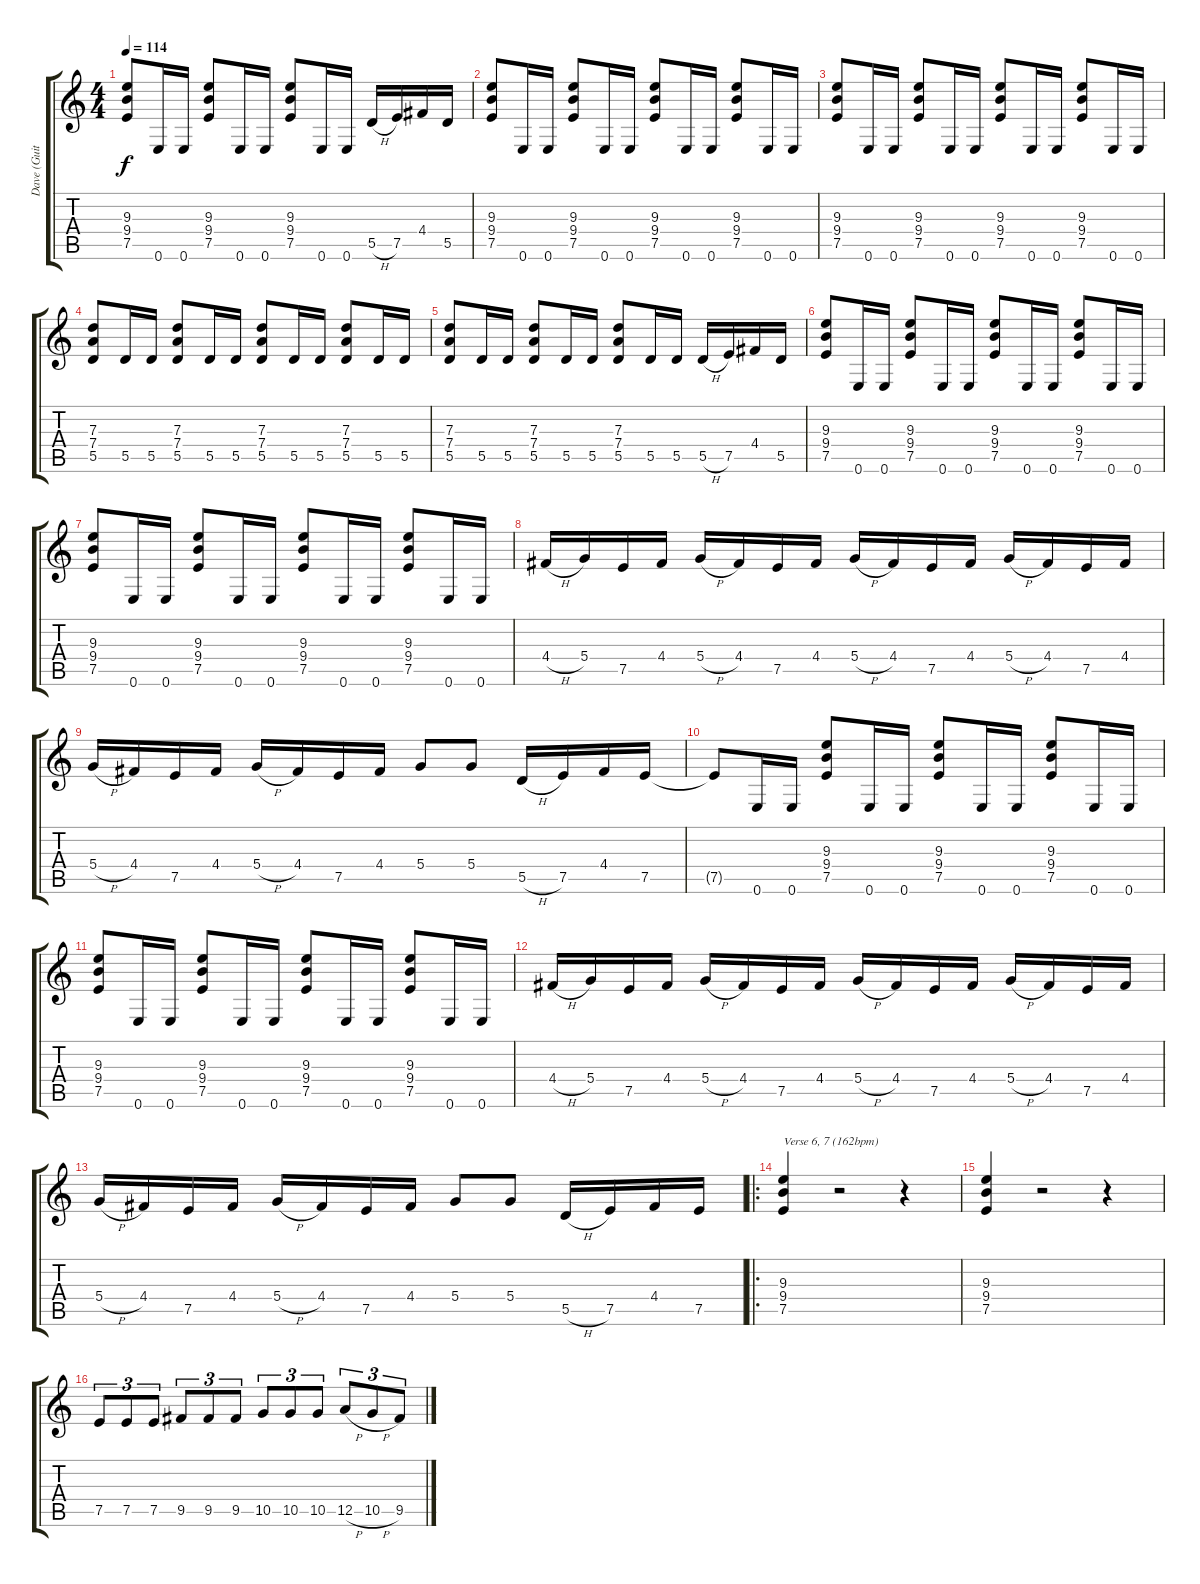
\track ("Dave (Guitar 1)" "Dave (Guit") {instrument distortionguitar}
\staff {score tabs}
\tuning (E4 B3 G3 D3 A2 E2) {hide}
\ts (4 4)
\tempo 114
\clef g2
\ks c
(9.3 9.4 7.5).8{dy f} 0.6.16 0.6.16 (9.3 9.4 7.5).8 0.6.16 0.6.16 (9.3 9.4 7.5).8 0.6.16 0.6.16 5.5{h}.16 7.5.16 4.4.16 5.5.16 |
(9.3 9.4 7.5).8 0.6.16 0.6.16 (9.3 9.4 7.5).8 0.6.16 0.6.16 (9.3 9.4 7.5).8 0.6.16 0.6.16 (9.3 9.4 7.5).8 0.6.16 0.6.16 |
(9.3 9.4 7.5).8 0.6.16 0.6.16 (9.3 9.4 7.5).8 0.6.16 0.6.16 (9.3 9.4 7.5).8 0.6.16 0.6.16 (9.3 9.4 7.5).8 0.6.16 0.6.16 |
(7.3 7.4 5.5).8 5.5.16 5.5.16 (7.3 7.4 5.5).8 5.5.16 5.5.16 (7.3 7.4 5.5).8 5.5.16 5.5.16 (7.3 7.4 5.5).8 5.5.16 5.5.16 |
(7.3 7.4 5.5).8 5.5.16 5.5.16 (7.3 7.4 5.5).8 5.5.16 5.5.16 (7.3 7.4 5.5).8 5.5.16 5.5.16 5.5{h}.16 7.5.16 4.4.16 5.5.16 |
(9.3 9.4 7.5).8 0.6.16 0.6.16 (9.3 9.4 7.5).8 0.6.16 0.6.16 (9.3 9.4 7.5).8 0.6.16 0.6.16 (9.3 9.4 7.5).8 0.6.16 0.6.16 |
(9.3 9.4 7.5).8 0.6.16 0.6.16 (9.3 9.4 7.5).8 0.6.16 0.6.16 (9.3 9.4 7.5).8 0.6.16 0.6.16 (9.3 9.4 7.5).8 0.6.16 0.6.16 |
4.4{h}.16 5.4.16 7.5.16 4.4.16 5.4{h}.16 4.4.16 7.5.16 4.4.16 5.4{h}.16 4.4.16 7.5.16 4.4.16 5.4{h}.16 4.4.16 7.5.16 4.4.16 |
5.4{h}.16 4.4.16 7.5.16 4.4.16 5.4{h}.16 4.4.16 7.5.16 4.4.16 5.4.8 5.4.8 5.5{h}.16 7.5.16 4.4.16 7.5.16 |
7.5{t}.8 0.6.16 0.6.16 (9.3 9.4 7.5).8 0.6.16 0.6.16 (9.3 9.4 7.5).8 0.6.16 0.6.16 (9.3 9.4 7.5).8 0.6.16 0.6.16 |
(9.3 9.4 7.5).8 0.6.16 0.6.16 (9.3 9.4 7.5).8 0.6.16 0.6.16 (9.3 9.4 7.5).8 0.6.16 0.6.16 (9.3 9.4 7.5).8 0.6.16 0.6.16 |
4.4{h}.16 5.4.16 7.5.16 4.4.16 5.4{h}.16 4.4.16 7.5.16 4.4.16 5.4{h}.16 4.4.16 7.5.16 4.4.16 5.4{h}.16 4.4.16 7.5.16 4.4.16 |
5.4{h}.16 4.4.16 7.5.16 4.4.16 5.4{h}.16 4.4.16 7.5.16 4.4.16 5.4.8 5.4.8 5.5{h}.16 7.5.16 4.4.16 7.5.16 |
\ro
(9.3 9.4 7.5).4{txt "Verse 6, 7 (162bpm)"} r.2 r.4 |
(9.3 9.4 7.5).4 r.2 r.4 |
7.5.8{tu (3 2)} 7.5.8{tu (3 2)} 7.5.8{tu (3 2)} 9.5.8{tu (3 2)} 9.5.8{tu (3 2)} 9.5.8{tu (3 2)} 10.5.8{tu (3 2)} 10.5.8{tu (3 2)} 10.5.8{tu (3 2)} 12.5{h}.8{tu (3 2)} 10.5{h}.8{tu (3 2)} 9.5.8{tu (3 2)}
